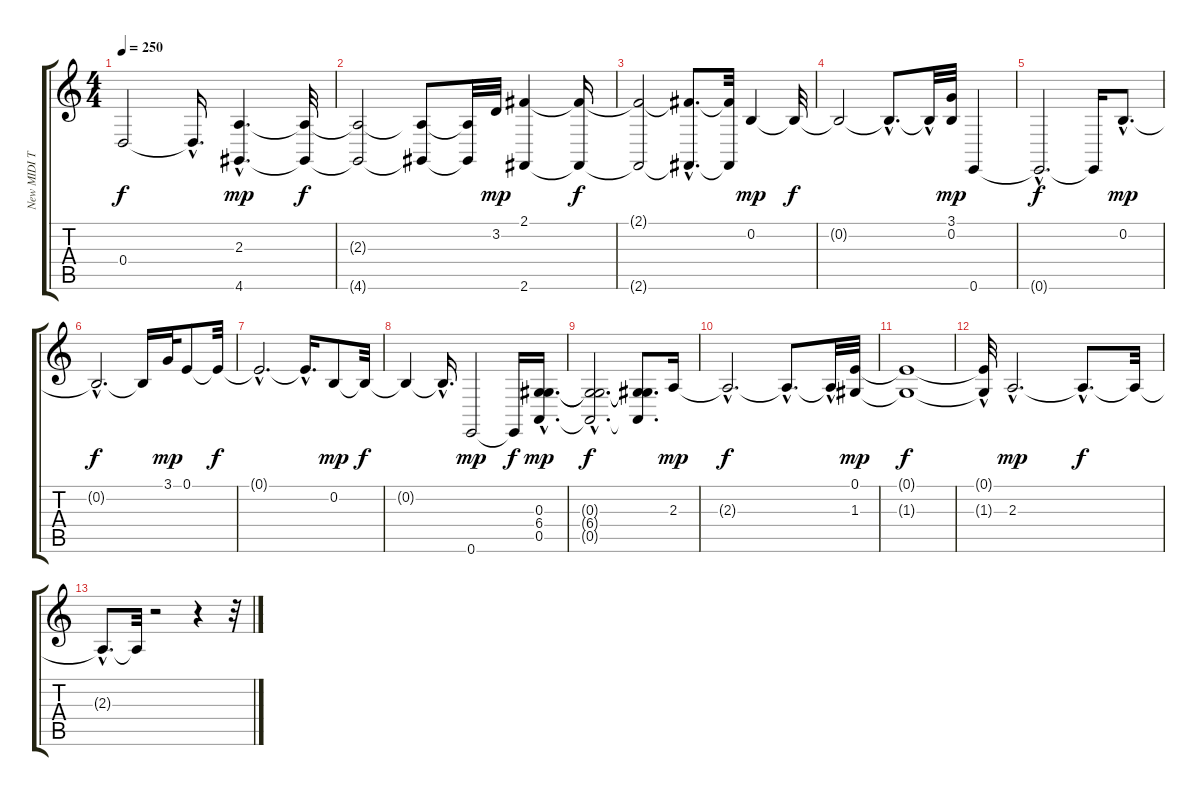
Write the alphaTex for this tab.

\track ("New MIDI Track" "New MIDI T") {instrument acousticgrandpiano}
\staff {score tabs}
\tuning (E4 B3 G3 D3 A2 E2) {hide}
\ts (4 4)
\tempo 250
\clef g2
\ks c
0.4{t}.2{dy f} 0.4{hac t}.16{d} (2.3{hac} 4.6{hac}).4{d dy mp} (2.3{t} 4.6{t}).32{dy f} |
(2.3{t} 4.6{t}).2 (2.3{t} 4.6{t}).8 (2.3{t} 4.6{t}).32 3.2.32{dy mp} (2.1 2.6).4 (2.1{t} 2.6{t}).16{dy f} |
(2.1{t} 2.6{t}).2 (2.1{hac t} 2.6{hac t}).8{d} (2.1{t} 2.6{t}).32 0.2.4{dy mp} 0.2{t}.32{dy f} |
0.2{t}.2 0.2{hac t}.8{d} 0.2{hac t}.32 (3.1 0.2).32{dy mp} 0.6.4 |
0.6{hac t}.2{d dy f} 0.6{t}.16 0.2{hac}.8{d dy mp} |
0.2{hac t}.2{d dy f} 0.2{t}.16 3.1.32{dy mp} 0.1.8 0.1{t}.32{dy f} |
0.1{hac t}.2{d} 0.1{hac t}.16{d} 0.2.8{dy mp} 0.2{t}.32{dy f} |
0.2{t}.4 0.2{hac t}.16{d} 0.6.2{dy mp} 0.6{t}.16{dy f} (0.3{hac} 6.4{hac} 0.5{hac}).16{d dy mp} |
(0.3{hac t} 6.4{hac t} 0.5{hac t}).2{d dy f} (0.3{t} 6.4{t} 0.5{t}).8{d} 2.3.16{dy mp} |
2.3{hac t}.2{d dy f} 2.3{hac t}.8{d} 2.3{hac t}.32 (0.1 1.3).32{dy mp} |
(0.1{t} 1.3{t}).1{dy f} |
(0.1{hac t} 1.3{t}).32 2.3{hac}.2{d dy mp} 2.3{hac t}.8{d dy f} 2.3{t}.32 |
2.3{hac t}.8{d} 2.3{t}.32 r.2 r.4 r.32
